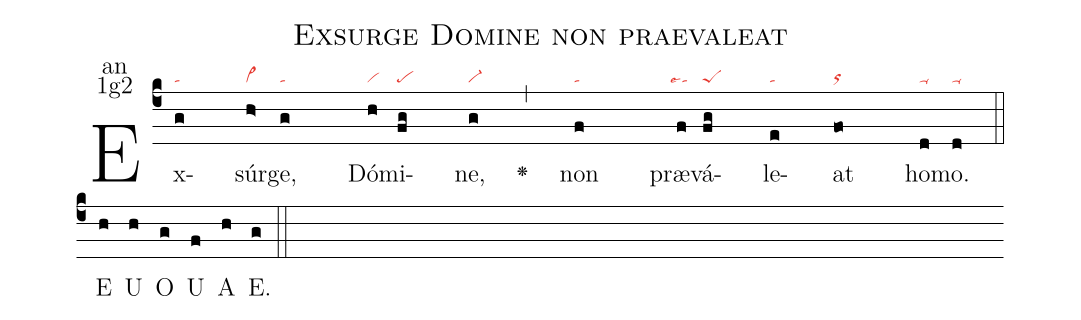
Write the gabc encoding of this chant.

name:Exsurge Domine non praevaleat;
office-part:an;
mode:1g2;
nabc-lines:1;
%%
(c4) Ex(g|ta)súr(h>|vi>)ge,(g|ta) Dó(h|vi)mi(fg|pe)ne,(g|vi-) <v>\greheightstar</v>(,) non(f|ta) præ(f|``talse1)vá(fg|peS)le(e|ta)at(fo|orhg) ho(d|ta-)mo.(d|ta-) (::z) <eu>E(h) U(h) O(g) U(f) A(h) E.</eu>(g) (::)
